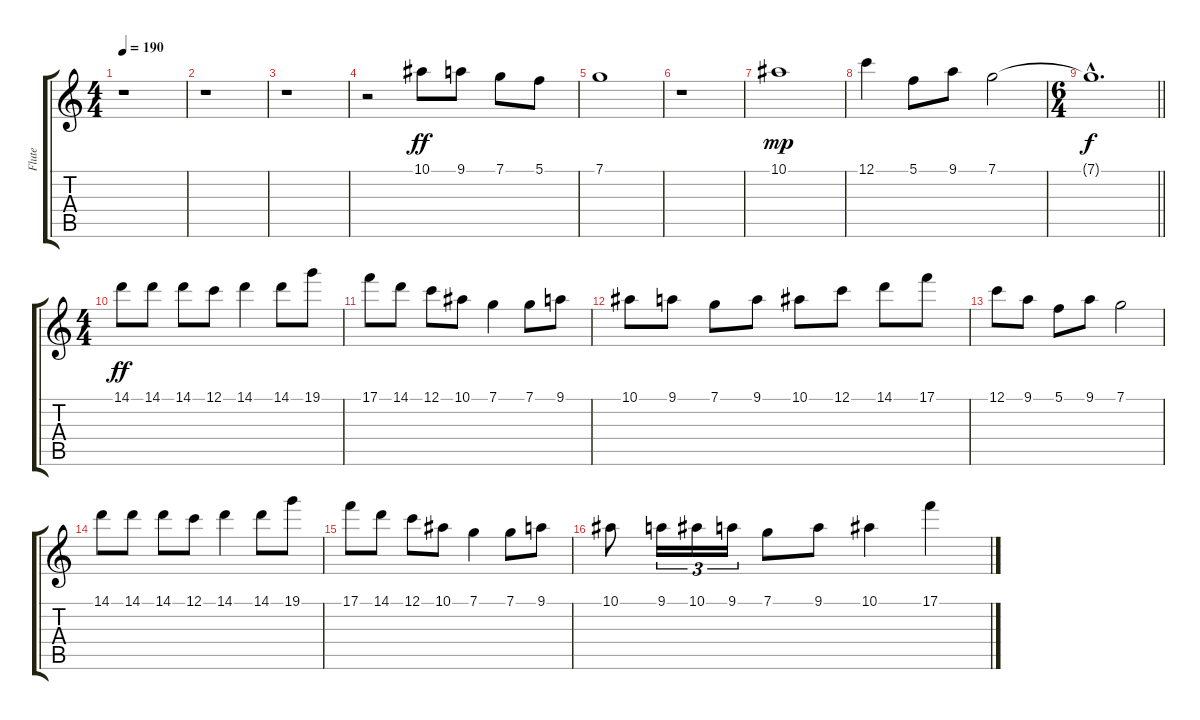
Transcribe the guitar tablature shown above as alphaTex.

\track ("Flute" "Flute") {instrument flute}
\staff {score tabs}
\tuning (C5 G4 Eb4 Bb3 F3 Bb2) {hide}
\ts (4 4)
\tempo 190
\clef g2
\ks c
r.1{dy ff instrument flute} |
r.1 |
r.1 |
r.2 10.1.8 9.1.8 7.1.8 5.1.8 |
7.1.1 |
r.1 |
10.1.1{dy mp} |
12.1.4 5.1.8 9.1.8 7.1.2 |
\ts (6 4)
\barLineRight lightlight
7.1{hac t}.1{d dy f} |
\ts (4 4)
14.1.8{dy ff} 14.1.8 14.1.8 12.1.8 14.1.4 14.1.8 19.1.8 |
17.1.8 14.1.8 12.1.8 10.1.8 7.1.4 7.1.8 9.1.8 |
10.1.8 9.1.8 7.1.8 9.1.8 10.1.8 12.1.8 14.1.8 17.1.8 |
12.1.8 9.1.8 5.1.8 9.1.8 7.1.2 |
14.1.8 14.1.8 14.1.8 12.1.8 14.1.4 14.1.8 19.1.8 |
17.1.8 14.1.8 12.1.8 10.1.8 7.1.4 7.1.8 9.1.8 |
10.1.8 9.1.16{tu (3 2)} 10.1.16{tu (3 2)} 9.1.16{tu (3 2)} 7.1.8 9.1.8 10.1.4 17.1.4
